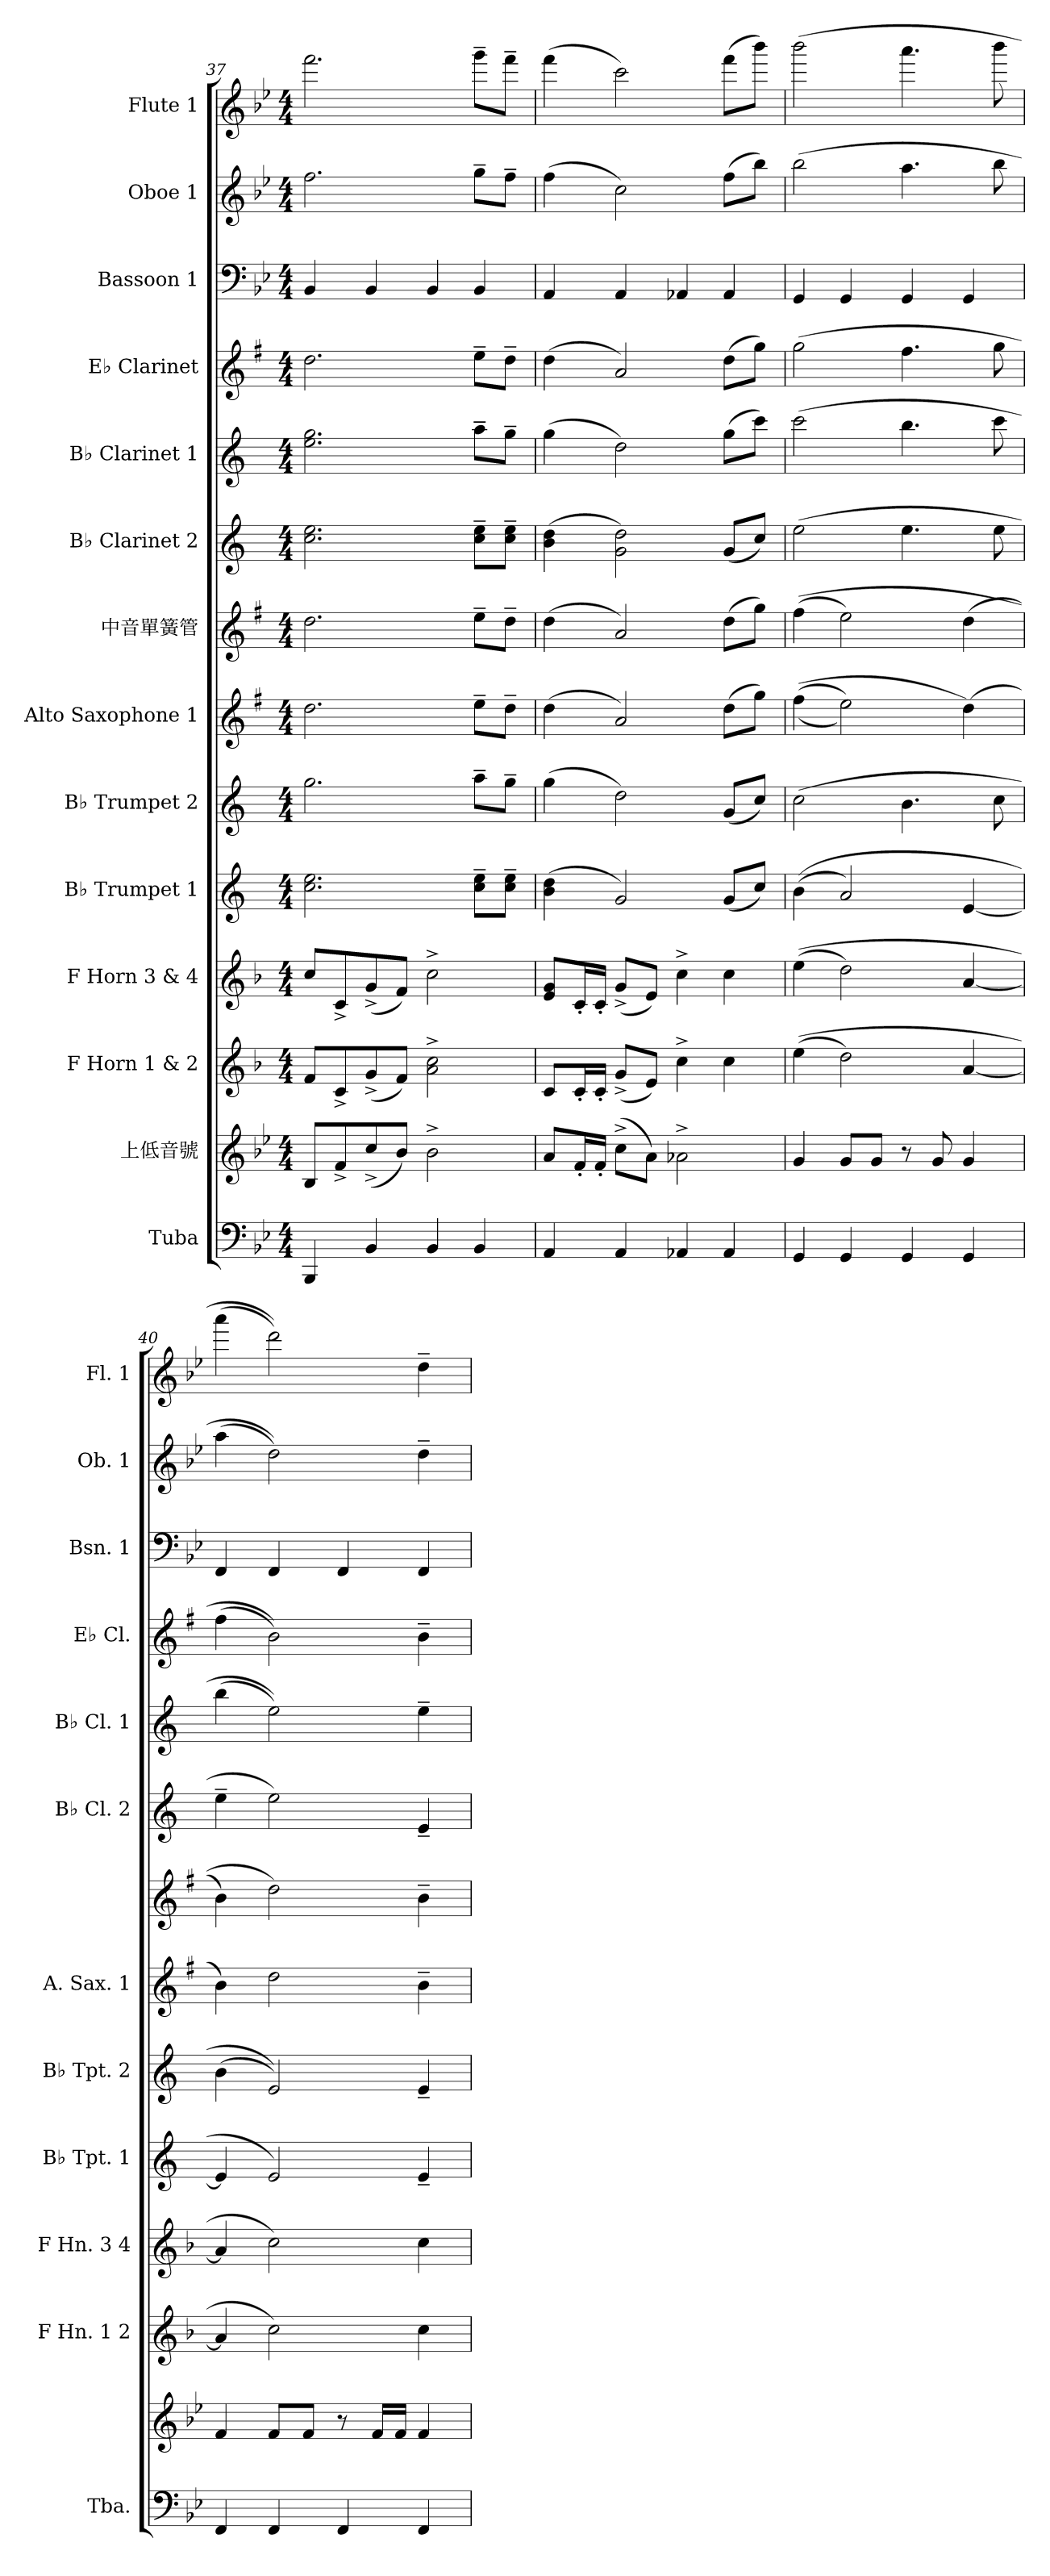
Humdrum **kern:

**kern	**kern	**kern	**kern	**kern	**kern	**kern	**kern	**kern	**kern	**kern	**kern	**kern	**kern
*part14	*part13	*part12	*part11	*part10	*part9	*part8	*part7	*part6	*part5	*part4	*part3	*part2	*part1
*staff14	*staff13	*staff12	*staff11	*staff10	*staff9	*staff8	*staff7	*staff6	*staff5	*staff4	*staff3	*staff2	*staff1
*I"Tuba	*I"上低音號	*I"F Horn 1 &amp; 2	*I"F Horn 3 &amp; 4	*I"B♭ Trumpet 1	*I"B♭ Trumpet 2	*I"Alto Saxophone 1	*I"中音單簧管	*I"B♭ Clarinet 2	*I"B♭ Clarinet 1	*I"E♭ Clarinet	*I"Bassoon 1	*I"Oboe 1	*I"Flute 1
*I'Tba.	*	*I'F Hn. 1 2	*I'F Hn. 3 4	*I'B♭ Tpt. 1	*I'B♭ Tpt. 2	*I'A. Sax. 1	*	*I'B♭ Cl. 2	*I'B♭ Cl. 1	*I'E♭ Cl.	*I'Bsn. 1	*I'Ob. 1	*I'Fl. 1
*clefF4	*clefG2	*clefG2	*clefG2	*clefG2	*clefG2	*clefG2	*clefG2	*clefG2	*clefG2	*clefG2	*clefF4	*clefG2	*clefG2
*	*ITrd8c14	*ITrd4c7	*ITrd4c7	*ITrd1c2	*ITrd1c2	*ITrd5c9	*ITrd5c9	*ITrd1c2	*ITrd1c2	*ITrd-2c-3	*	*	*
*k[b-e-]	*k[b-e-]	*k[b-e-]	*k[b-e-]	*k[b-e-]	*k[b-e-]	*k[b-e-]	*k[b-e-]	*k[b-e-]	*k[b-e-]	*k[b-e-]	*k[b-e-]	*k[b-e-]	*k[b-e-]
*M4/4	*M4/4	*M4/4	*M4/4	*M4/4	*M4/4	*M4/4	*M4/4	*M4/4	*M4/4	*M4/4	*M4/4	*M4/4	*M4/4
=37	=37	=37	=37	=37	=37	=37	=37	=37	=37	=37	=37	=37	=37
4BBB-/	8BB-/L	8B-/L	8f/L	2.b-\ 2.dd\	2.ff\	2.f\	2.f\	2.b-\ 2.dd\	2.dd\ 2.ff\	2.ff\	4BB-/	2.ff\	2.fff\
.	8F^/	8F^/	8F^/	.	.	.	.	.	.	.	.	.	.
4BB-/	(<8c^/	(<8c^/	(<8c^/	.	.	.	.	.	.	.	4BB-/	.	.
.	8B-/J)	8B-/J)	8B-/J)	.	.	.	.	.	.	.	.	.	.
4BB-/	2B-^\	2d\^ 2f\^	2f^\	.	.	.	.	.	.	.	4BB-/	.	.
4BB-/	.	.	.	8b-\~ 8dd\~L	8gg~\L	8g~\L	8g~\L	8b-\~ 8dd\~L	8gg~\L	8gg~\L	4BB-/	8gg~\L	8ggg~\L
.	.	.	.	8b-\~ 8dd\~J	8ff~\J	8f~\J	8f~\J	8b-\~ 8dd\~J	8ff~\J	8ff~\J	.	8ff~\J	8fff~\J
=38	=38	=38	=38	=38	=38	=38	=38	=38	=38	=38	=38	=38	=38
4AA/	8A/L	8F/L	8A/ 8c/L	(>4a\ 4cc\	(>4ff\	(>4f\	(>4f\	(>4a\ 4cc\	(>4ff\	(>4ff\	4AA/	(>4ff\	(>4fff\
.	16F'/L	16F'/L	16F'/L	.	.	.	.	.	.	.	.	.	.
.	16F'/JJ	16F'/JJ	16F'/JJ	.	.	.	.	.	.	.	.	.	.
4AA/	(>8c^\L	(<8c^/L	(<8c^/L	2f/)	2cc\)	2c/)	2c/)	2f\ 2cc\)	2cc\)	2cc/)	4AA/	2cc\)	2ccc\)
.	8A\J)	8A/J)	8A/J)	.	.	.	.	.	.	.	.	.	.
4AA-X/	2A-X^\	4f^\	4f^\	.	.	.	.	.	.	.	4AA-X/	.	.
4AA-/	.	4f\	4f\	(<8f/L	(<8f/L	(>8f\L	(>8f\L	(<8f/L	(>8ff\L	(>8ff\L	4AA-/	(>8ff\L	(>8fff\L
.	.	.	.	8b-/J)	8b-/J)	8b-\J)	8b-\J)	8b-/J)	8bb-\J)	8bb-\J)	.	8bb-\J)	8bbb-\J)
=39	=39	=39	=39	=39	=39	=39	=39	=39	=39	=39	=39	=39	=39
4GG/	4G/	(>(>4a\	(>(>4a\	(>(>4a\	(>2b-\	(>(>(>4a\	(>(>4a\	(>2dd\	(>2bb-\	(>2bb-\	4GG/	(>2bb-\	(>2bbb-\
4GG/	8G/L	2g\)	2g\)	2g/)	.	2g\))	2g\)	.	.	.	4GG/	.	.
.	8G/J	.	.	.	.	.	.	.	.	.	.	.	.
4GG/	8r	.	.	.	4.a\	.	.	4.dd\	4.aa\	4.aa\	4GG/	4.aa\	4.aaa\
.	8G/	.	.	.	.	.	.	.	.	.	.	.	.
4GG/	4G/	[4d/	[4d/	[4d/	.	(>4f\)	(>4f\	.	.	.	4GG/	.	.
.	.	.	.	.	8b-\	.	.	8dd\	8bb-\	8bb-\	.	8bb-\	8bbb-\
=40	=40	=40	=40	=40	=40	=40	=40	=40	=40	=40	=40	=40	=40
4FF/	4F/	4d/]	4d/]	4d/]	(>4a\	4d\)	4d\)	4dd~\	(>4aa\	(>4aa\	4FF/	(>4aa\	(>4aaa\
4FF/	8F/L	2f\)	2f\)	2d/)	2d/))	2f\	2f\)	2dd\)	2dd\))	2dd\))	4FF/	2dd\))	2ddd\))
.	8F/J	.	.	.	.	.	.	.	.	.	.	.	.
4FF/	8r	.	.	.	.	.	.	.	.	.	4FF/	.	.
.	16F/LL	.	.	.	.	.	.	.	.	.	.	.	.
.	16F/JJ	.	.	.	.	.	.	.	.	.	.	.	.
4FF/	4F/	4f\	4f\	4d~/	4d~/	4d~\	4d~\	4d~/	4dd~\	4dd~\	4FF/	4dd~\	4dd~\
=	=	=	=	=	=	=	=	=	=	=	=	=	=
*-	*-	*-	*-	*-	*-	*-	*-	*-	*-	*-	*-	*-	*-
